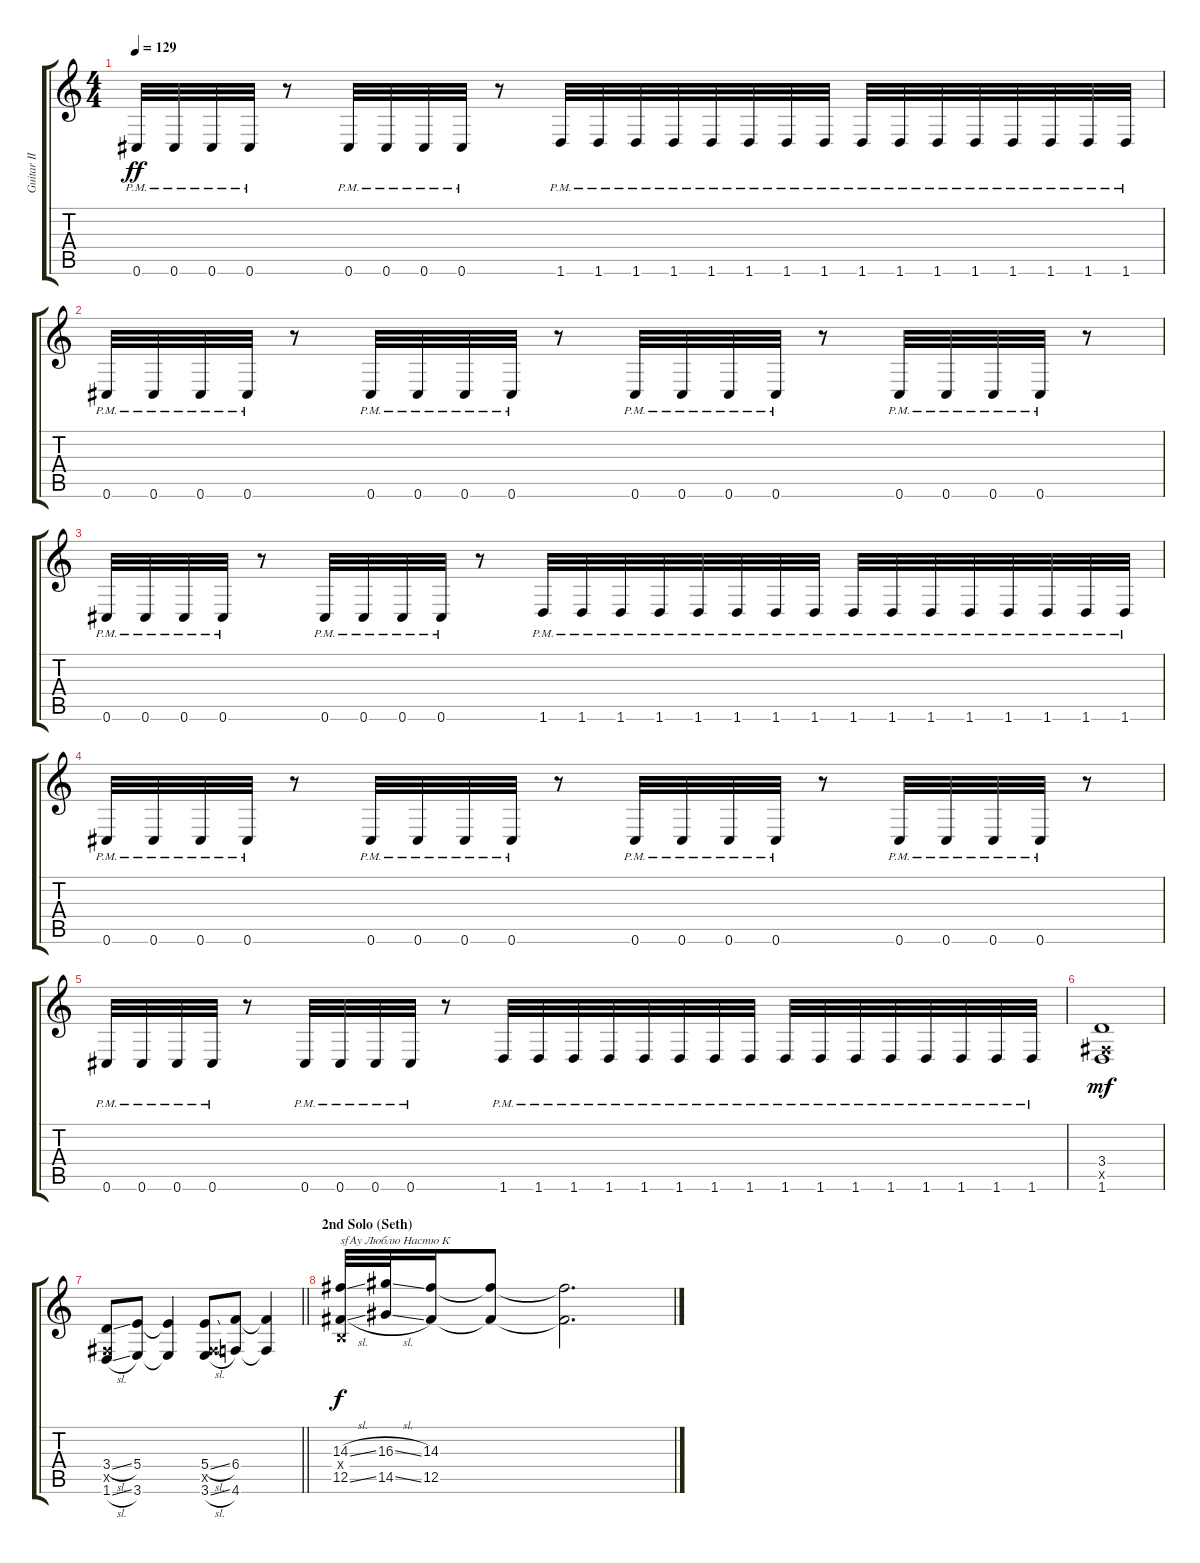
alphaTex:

\track ("Guitar II" "Guitar II") {instrument distortionguitar}
\staff {score tabs}
\tuning (Db4 Ab3 E3 B2 Gb2 Db2) {hide}
\ts (4 4)
\tempo 129
\clef g2
\ks c
0.6{pm}.32{dy ff} 0.6{pm}.32 0.6{pm}.32 0.6{pm}.32 r.8 0.6{pm}.32 0.6{pm}.32 0.6{pm}.32 0.6{pm}.32 r.8 1.6{pm}.32 1.6{pm}.32 1.6{pm}.32 1.6{pm}.32 1.6{pm}.32 1.6{pm}.32 1.6{pm}.32 1.6{pm}.32 1.6{pm}.32 1.6{pm}.32 1.6{pm}.32 1.6{pm}.32 1.6{pm}.32 1.6{pm}.32 1.6{pm}.32 1.6{pm}.32 |
0.6{pm}.32 0.6{pm}.32 0.6{pm}.32 0.6{pm}.32 r.8 0.6{pm}.32 0.6{pm}.32 0.6{pm}.32 0.6{pm}.32 r.8 0.6{pm}.32 0.6{pm}.32 0.6{pm}.32 0.6{pm}.32 r.8 0.6{pm}.32 0.6{pm}.32 0.6{pm}.32 0.6{pm}.32 r.8 |
0.6{pm}.32 0.6{pm}.32 0.6{pm}.32 0.6{pm}.32 r.8 0.6{pm}.32 0.6{pm}.32 0.6{pm}.32 0.6{pm}.32 r.8 1.6{pm}.32 1.6{pm}.32 1.6{pm}.32 1.6{pm}.32 1.6{pm}.32 1.6{pm}.32 1.6{pm}.32 1.6{pm}.32 1.6{pm}.32 1.6{pm}.32 1.6{pm}.32 1.6{pm}.32 1.6{pm}.32 1.6{pm}.32 1.6{pm}.32 1.6{pm}.32 |
0.6{pm}.32 0.6{pm}.32 0.6{pm}.32 0.6{pm}.32 r.8 0.6{pm}.32 0.6{pm}.32 0.6{pm}.32 0.6{pm}.32 r.8 0.6{pm}.32 0.6{pm}.32 0.6{pm}.32 0.6{pm}.32 r.8 0.6{pm}.32 0.6{pm}.32 0.6{pm}.32 0.6{pm}.32 r.8 |
0.6{pm}.32 0.6{pm}.32 0.6{pm}.32 0.6{pm}.32 r.8 0.6{pm}.32 0.6{pm}.32 0.6{pm}.32 0.6{pm}.32 r.8 1.6{pm}.32 1.6{pm}.32 1.6{pm}.32 1.6{pm}.32 1.6{pm}.32 1.6{pm}.32 1.6{pm}.32 1.6{pm}.32 1.6{pm}.32 1.6{pm}.32 1.6{pm}.32 1.6{pm}.32 1.6{pm}.32 1.6{pm}.32 1.6{pm}.32 1.6{pm}.32 |
(3.4 0.5{x} 1.6).1{dy mf} |
\barLineRight lightlight
(3.4{sl} 0.5{x} 1.6{sl}).8 (5.4 3.6).8 (5.4{t} 3.6{t}).4 (5.4{sl} 0.5{x} 3.6{sl}).8 (6.4 4.6).8 (6.4{t} 4.6{t}).4 |
\section ("" "2nd Solo (Seth)")
(14.3{sl} 0.4{x} 12.5{sl}).32{txt "sfAy Люблю Настю К" dy f} (16.3{sl} 14.5{sl}).32 (14.3 12.5).16 (14.3{t} 12.5{t}).8 (14.3{t} 12.5{t}).2{d}
